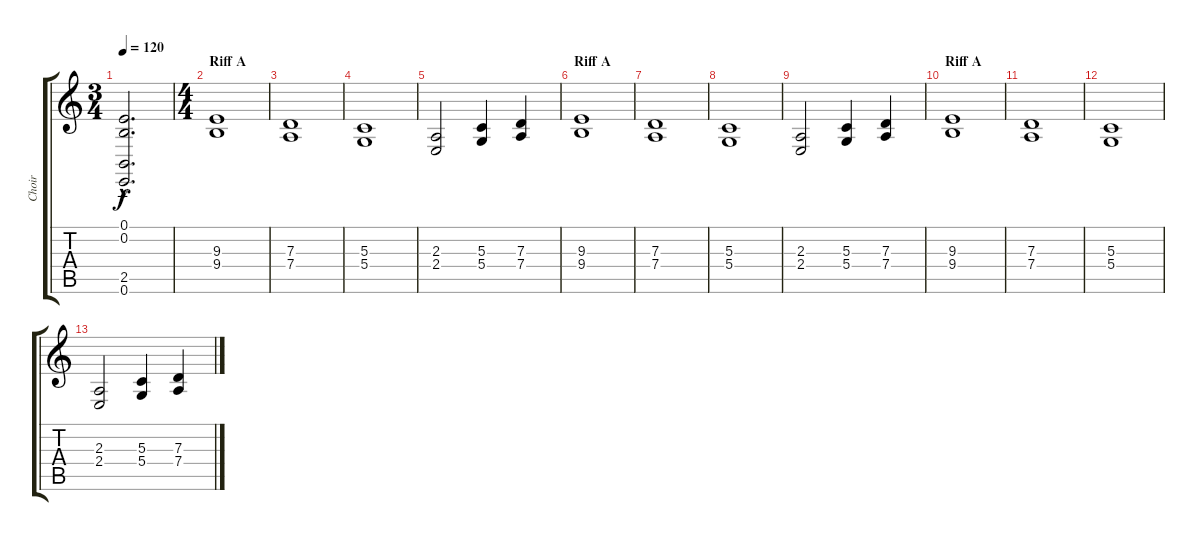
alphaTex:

\track ("Choir" "Choir") {instrument choiraahs}
\staff {score tabs}
\tuning (E4 B3 G3 D3 A2 E2) {hide}
\ts (3 4)
\tempo 120
\clef g2
\ks c
(0.1{hac} 0.2{hac} 2.5{hac} 0.6{hac}).2{d dy f} |
\ts (4 4)
\section ("" "Riff A")
(9.3 9.4).1 |
(7.3 7.4).1 |
(5.3 5.4).1 |
(2.3 2.4).2 (5.3 5.4).4 (7.3 7.4).4 |
\section ("" "Riff A")
(9.3 9.4).1 |
(7.3 7.4).1{volume 11} |
(5.3 5.4).1{volume 9} |
(2.3 2.4).2{volume 5} (5.3 5.4).4 (7.3 7.4).4 |
\section ("" "Riff A")
(9.3 9.4).1{volume 2} |
(7.3 7.4).1{volume 0} |
(5.3 5.4).1 |
(2.3 2.4).2 (5.3 5.4).4 (7.3 7.4).4
